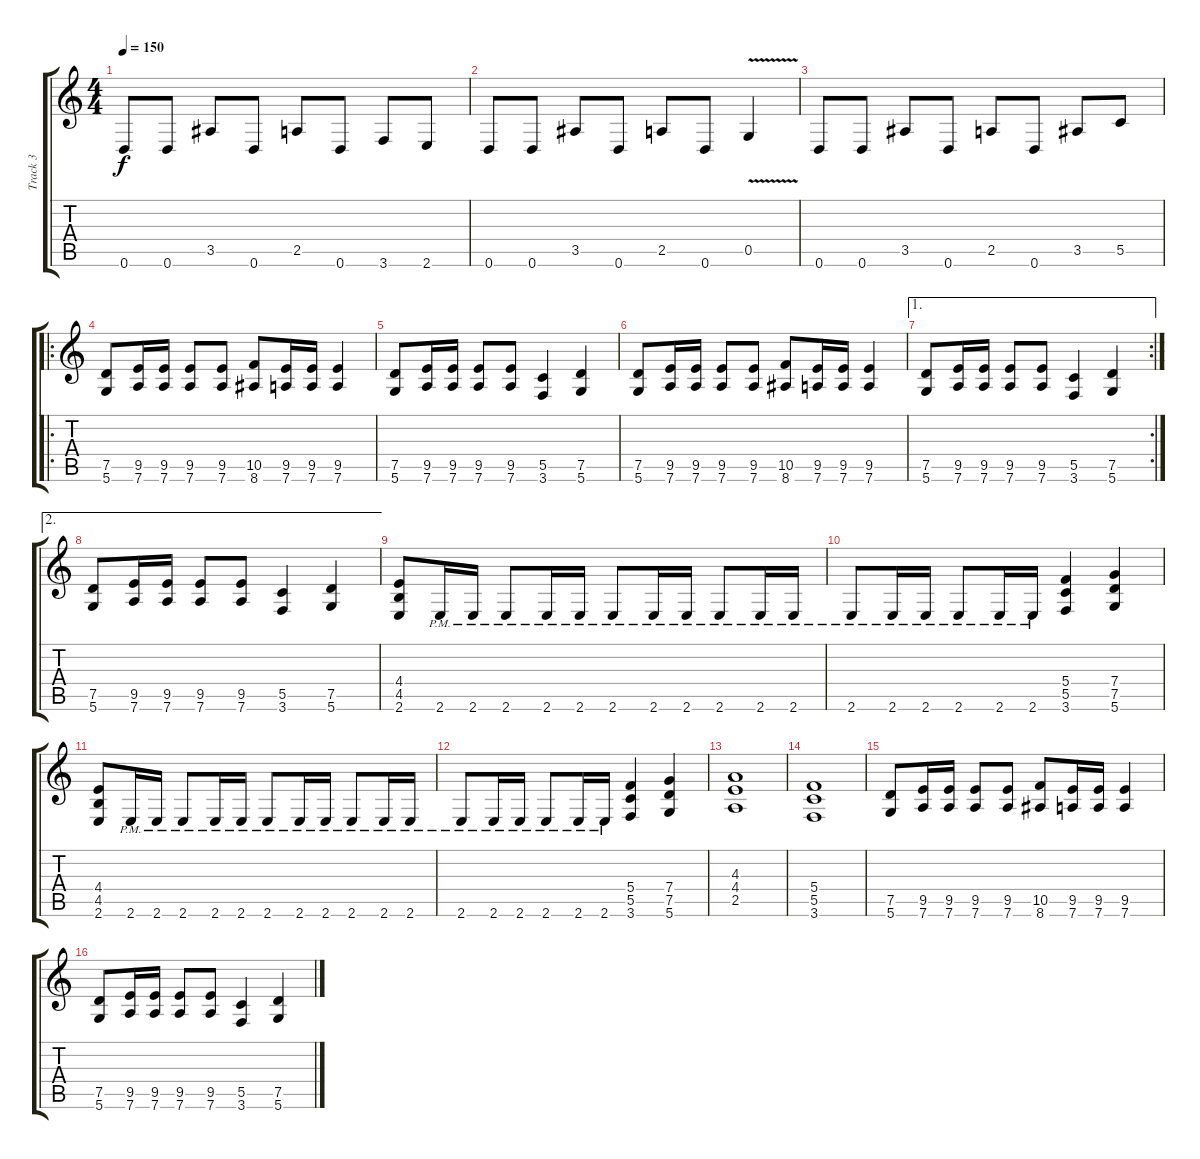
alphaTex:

\track ("Track 3" "Track 3") {instrument distortionguitar}
\staff {score tabs}
\tuning (D4 A3 F3 C3 G2 D2) {hide}
\ts (4 4)
\tempo 150
\clef g2
\ks c
0.6.8{dy f} 0.6.8 3.5.8 0.6.8 2.5.8 0.6.8 3.6.8 2.6.8 |
0.6.8 0.6.8 3.5.8 0.6.8 2.5.8 0.6.8 0.5{v}.4 |
0.6.8 0.6.8 3.5.8 0.6.8 2.5.8 0.6.8 3.5.8 5.5.8 |
\ro
(7.5 5.6).8 (9.5 7.6).16 (9.5 7.6).16 (9.5 7.6).8 (9.5 7.6).8 (10.5 8.6).8 (9.5 7.6).16 (9.5 7.6).16 (9.5 7.6).4 |
(7.5 5.6).8 (9.5 7.6).16 (9.5 7.6).16 (9.5 7.6).8 (9.5 7.6).8 (5.5 3.6).4 (7.5 5.6).4 |
(7.5 5.6).8 (9.5 7.6).16 (9.5 7.6).16 (9.5 7.6).8 (9.5 7.6).8 (10.5 8.6).8 (9.5 7.6).16 (9.5 7.6).16 (9.5 7.6).4 |
\ae 1
\rc 2
(7.5 5.6).8 (9.5 7.6).16 (9.5 7.6).16 (9.5 7.6).8 (9.5 7.6).8 (5.5 3.6).4 (7.5 5.6).4 |
\ae 2
(7.5 5.6).8 (9.5 7.6).16 (9.5 7.6).16 (9.5 7.6).8 (9.5 7.6).8 (5.5 3.6).4 (7.5 5.6).4 |
(4.4 4.5 2.6).8 2.6{pm}.16 2.6{pm}.16 2.6{pm}.8 2.6{pm}.16 2.6{pm}.16 2.6{pm}.8 2.6{pm}.16 2.6{pm}.16 2.6{pm}.8 2.6{pm}.16 2.6{pm}.16 |
2.6{pm}.8 2.6{pm}.16 2.6{pm}.16 2.6{pm}.8 2.6{pm}.16 2.6{pm}.16 (5.4 5.5 3.6).4 (7.4 7.5 5.6).4 |
(4.4 4.5 2.6).8 2.6{pm}.16 2.6{pm}.16 2.6{pm}.8 2.6{pm}.16 2.6{pm}.16 2.6{pm}.8 2.6{pm}.16 2.6{pm}.16 2.6{pm}.8 2.6{pm}.16 2.6{pm}.16 |
2.6{pm}.8 2.6{pm}.16 2.6{pm}.16 2.6{pm}.8 2.6{pm}.16 2.6{pm}.16 (5.4 5.5 3.6).4 (7.4 7.5 5.6).4 |
(4.3 4.4 2.5).1 |
(5.4 5.5 3.6).1 |
(7.5 5.6).8 (9.5 7.6).16 (9.5 7.6).16 (9.5 7.6).8 (9.5 7.6).8 (10.5 8.6).8 (9.5 7.6).16 (9.5 7.6).16 (9.5 7.6).4 |
(7.5 5.6).8 (9.5 7.6).16 (9.5 7.6).16 (9.5 7.6).8 (9.5 7.6).8 (5.5 3.6).4 (7.5 5.6).4
